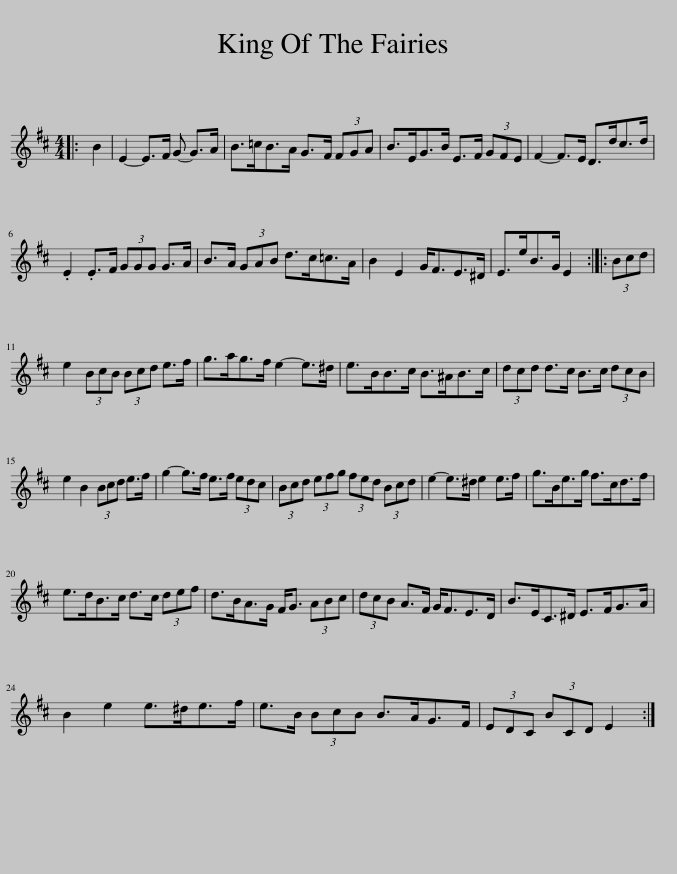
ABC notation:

X:1
L:1/8
M:4/4
I:linebreak $
K:D
V:1 treble
V:1
|: B2 | E2- E>F G- G>A | B>=cB>A G>F (3FGA | B>EG>B E>F (3GFE | F2- F>E D>dc>d |$ %5
 .E2 .E>F (3GGG G>A | B>A (3GAB d>c=c>A | B2 E2 G<FE>^D | E>eB>G E2 :: (3Bcd |$ %10
 e2 (3BcB (3Bcd e>f | g>ag>f e2- e>^d | e>BB>c B>^AB>c | (3dcd d>c B>c (3dcB |$ e2 B2 (3Bcd e>f | %15
 g2- g>f e>f (3edc | (3Bcd (3efg (3fed (3Bcd | e2- e>^d e2 e>f | g>Be>g f>cd>f |$ e>dB>c d>c (3def | %20
 d>BA>G F<G (3ABc | (3dcB A>F G<FE>D | B>EC>^D E>FG>A |$ B2 e2 e>^de>f | e>B (3BcB B>AG>F | %25
 (3EDC (3BCD E2 :| %26
